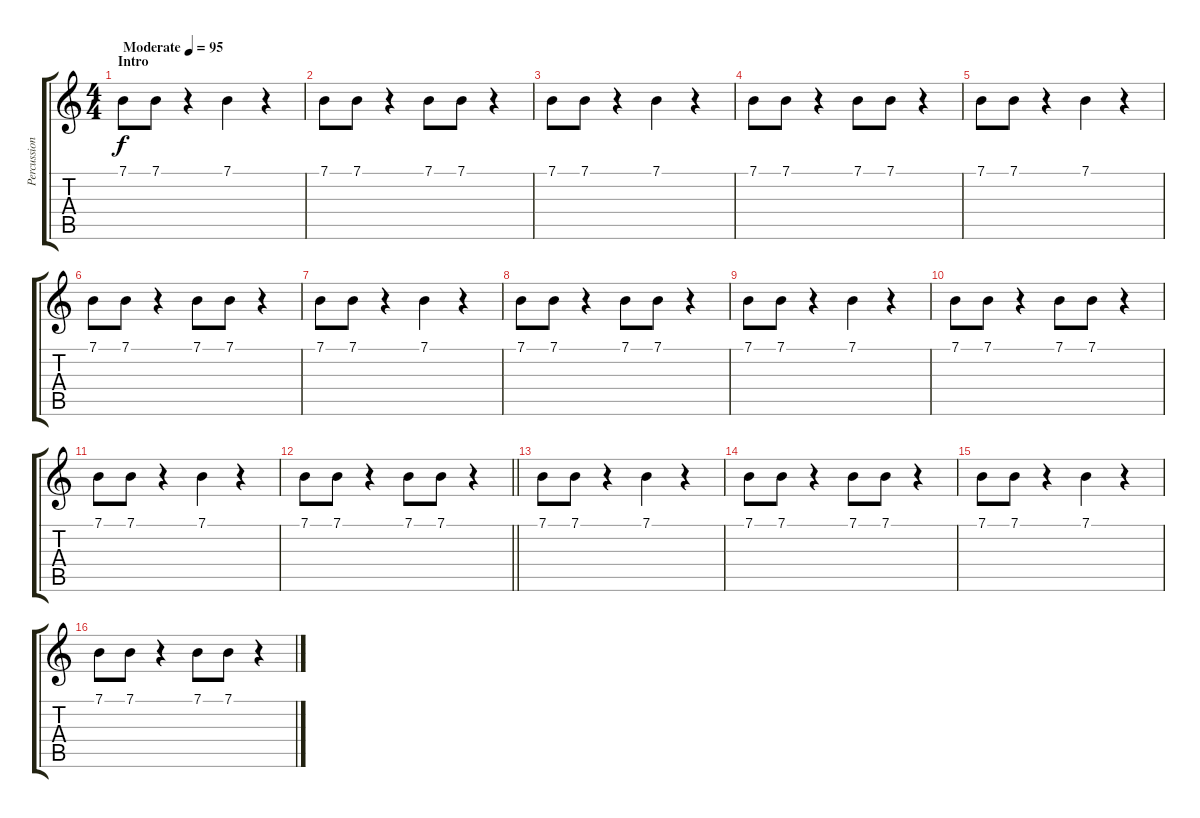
\track ("Percussion (Eric Singer)" "Percussion") {instrument taikodrum}
\staff {score tabs}
\tuning (E4 B3 G3 D3 A2 E2) {hide}
\ts (4 4)
\section ("" "Intro")
\tempo (95 "Moderate")
\clef g2
\ks c
7.1.8{dy f instrument taikodrum} 7.1.8 r.4 7.1.4 r.4 |
7.1.8 7.1.8 r.4 7.1.8 7.1.8 r.4 |
7.1.8 7.1.8 r.4 7.1.4 r.4 |
7.1.8 7.1.8 r.4 7.1.8 7.1.8 r.4 |
7.1.8 7.1.8 r.4 7.1.4 r.4 |
7.1.8 7.1.8 r.4 7.1.8 7.1.8 r.4 |
7.1.8 7.1.8 r.4 7.1.4 r.4 |
7.1.8 7.1.8 r.4 7.1.8 7.1.8 r.4 |
7.1.8 7.1.8 r.4 7.1.4 r.4 |
7.1.8 7.1.8 r.4 7.1.8 7.1.8 r.4 |
7.1.8 7.1.8 r.4 7.1.4 r.4 |
\barLineRight lightlight
7.1.8 7.1.8 r.4 7.1.8 7.1.8 r.4 |
7.1.8 7.1.8 r.4 7.1.4 r.4 |
7.1.8 7.1.8 r.4 7.1.8 7.1.8 r.4 |
7.1.8 7.1.8 r.4 7.1.4 r.4 |
7.1.8 7.1.8 r.4 7.1.8 7.1.8 r.4
